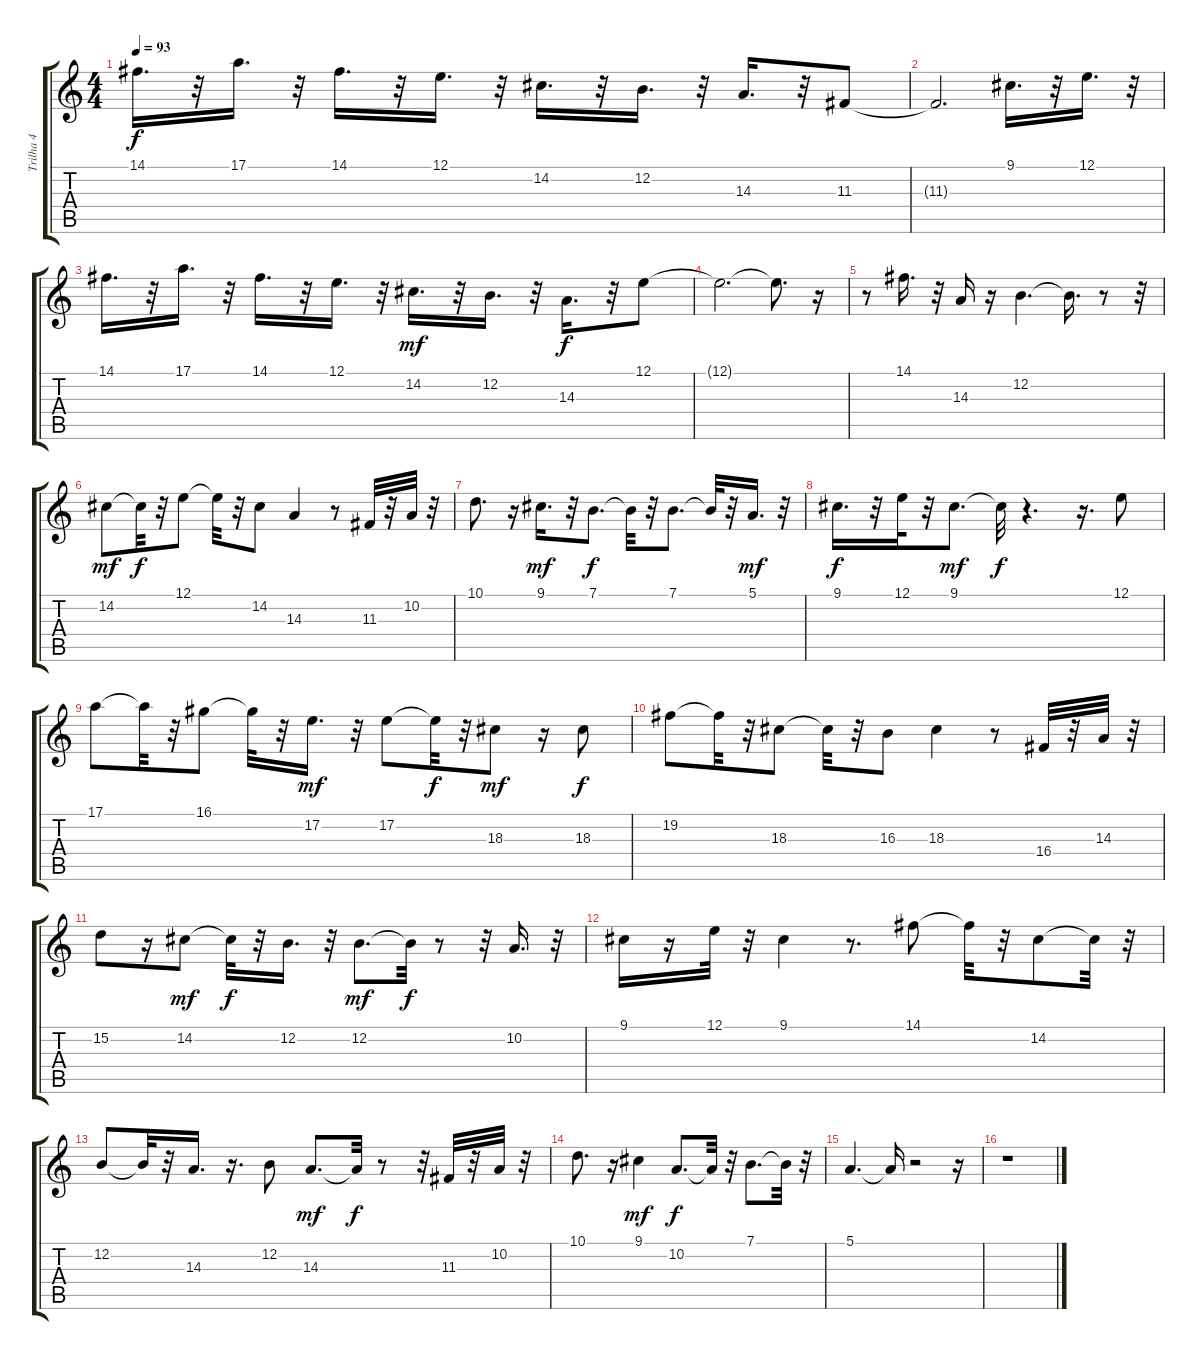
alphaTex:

\track ("Trilha 4" "Trilha 4") {instrument altosax}
\staff {score tabs}
\tuning (E4 B3 G3 D3 A2 E2) {hide}
\ts (4 4)
\tempo 93
\clef g2
\ks c
14.1.16{d dy f} r.32 17.1.16{d} r.32 14.1.16{d} r.32 12.1.16{d} r.32 14.2.16{d} r.32 12.2.16{d} r.32 14.3.16{d} r.32 11.3.8 |
11.3{t}.2{d} 9.1.16{d} r.32 12.1.16{d} r.32 |
14.1.16{d} r.32 17.1.16{d} r.32 14.1.16{d} r.32 12.1.16{d} r.32 14.2.16{d dy mf} r.32 12.2.16{d} r.32 14.3.16{d dy f} r.32 12.1.8 |
12.1{t}.2{d} 12.1{t}.8{d} r.16 |
r.8 14.1.16{d} r.32 14.3.16 r.16 12.2.4{d} 12.2{t}.16{d} r.8 r.32 |
14.2.8{dy mf} 14.2{t}.32{dy f} r.32 12.1.8 12.1{t}.32 r.32 14.2.8 14.3.4 r.8 11.3.32 r.32 10.2.32 r.32 |
10.1.8{d} r.16 9.1.16{d dy mf} r.32 7.1.8{d dy f} 7.1{t}.32 r.32 7.1.8{d} 7.1{t}.32 r.32 5.1.16{d dy mf} r.32 |
9.1.16{d dy f} r.32 12.1.32 r.32 9.1.8{d dy mf} 9.1{t}.32{dy f} r.4{d} r.16{d} 12.1.8 |
17.1.8 17.1{t}.32 r.32 16.1.8 16.1{t}.32 r.32 17.2.16{d dy mf} r.32 17.2.8 17.2{t}.32{dy f} r.32 18.3.8{dy mf} r.16 18.3.8{dy f} |
19.2.8 19.2{t}.32 r.32 18.3.8 18.3{t}.32 r.32 16.3.8 18.3.4 r.8 16.4.32 r.32 14.3.32 r.32 |
15.2.8 r.16 14.2.8{dy mf} 14.2{t}.32{dy f} r.32 12.2.16{d} r.32 12.2.8{d dy mf} 12.2{t}.32{dy f} r.8 r.32 10.2.16{d} r.32 |
9.1.16 r.16 12.1.32 r.32 9.1.4 r.8{d} 14.1.8 14.1{t}.32 r.32 14.2.8 14.2{t}.32 r.32 |
12.2.8 12.2{t}.32 r.32 14.3.16{d} r.16{d} 12.2.8 14.3.8{d dy mf} 14.3{t}.32{dy f} r.8 r.32 11.3.32 r.32 10.2.32 r.32 |
10.1.8{d} r.16 9.1.4{dy mf} 10.2.8{d dy f} 10.2{t}.32 r.32 7.1.8{d} 7.1{t}.32 r.32 |
5.1.4{d} 5.1{t}.16 r.2 r.16 |
r.1
